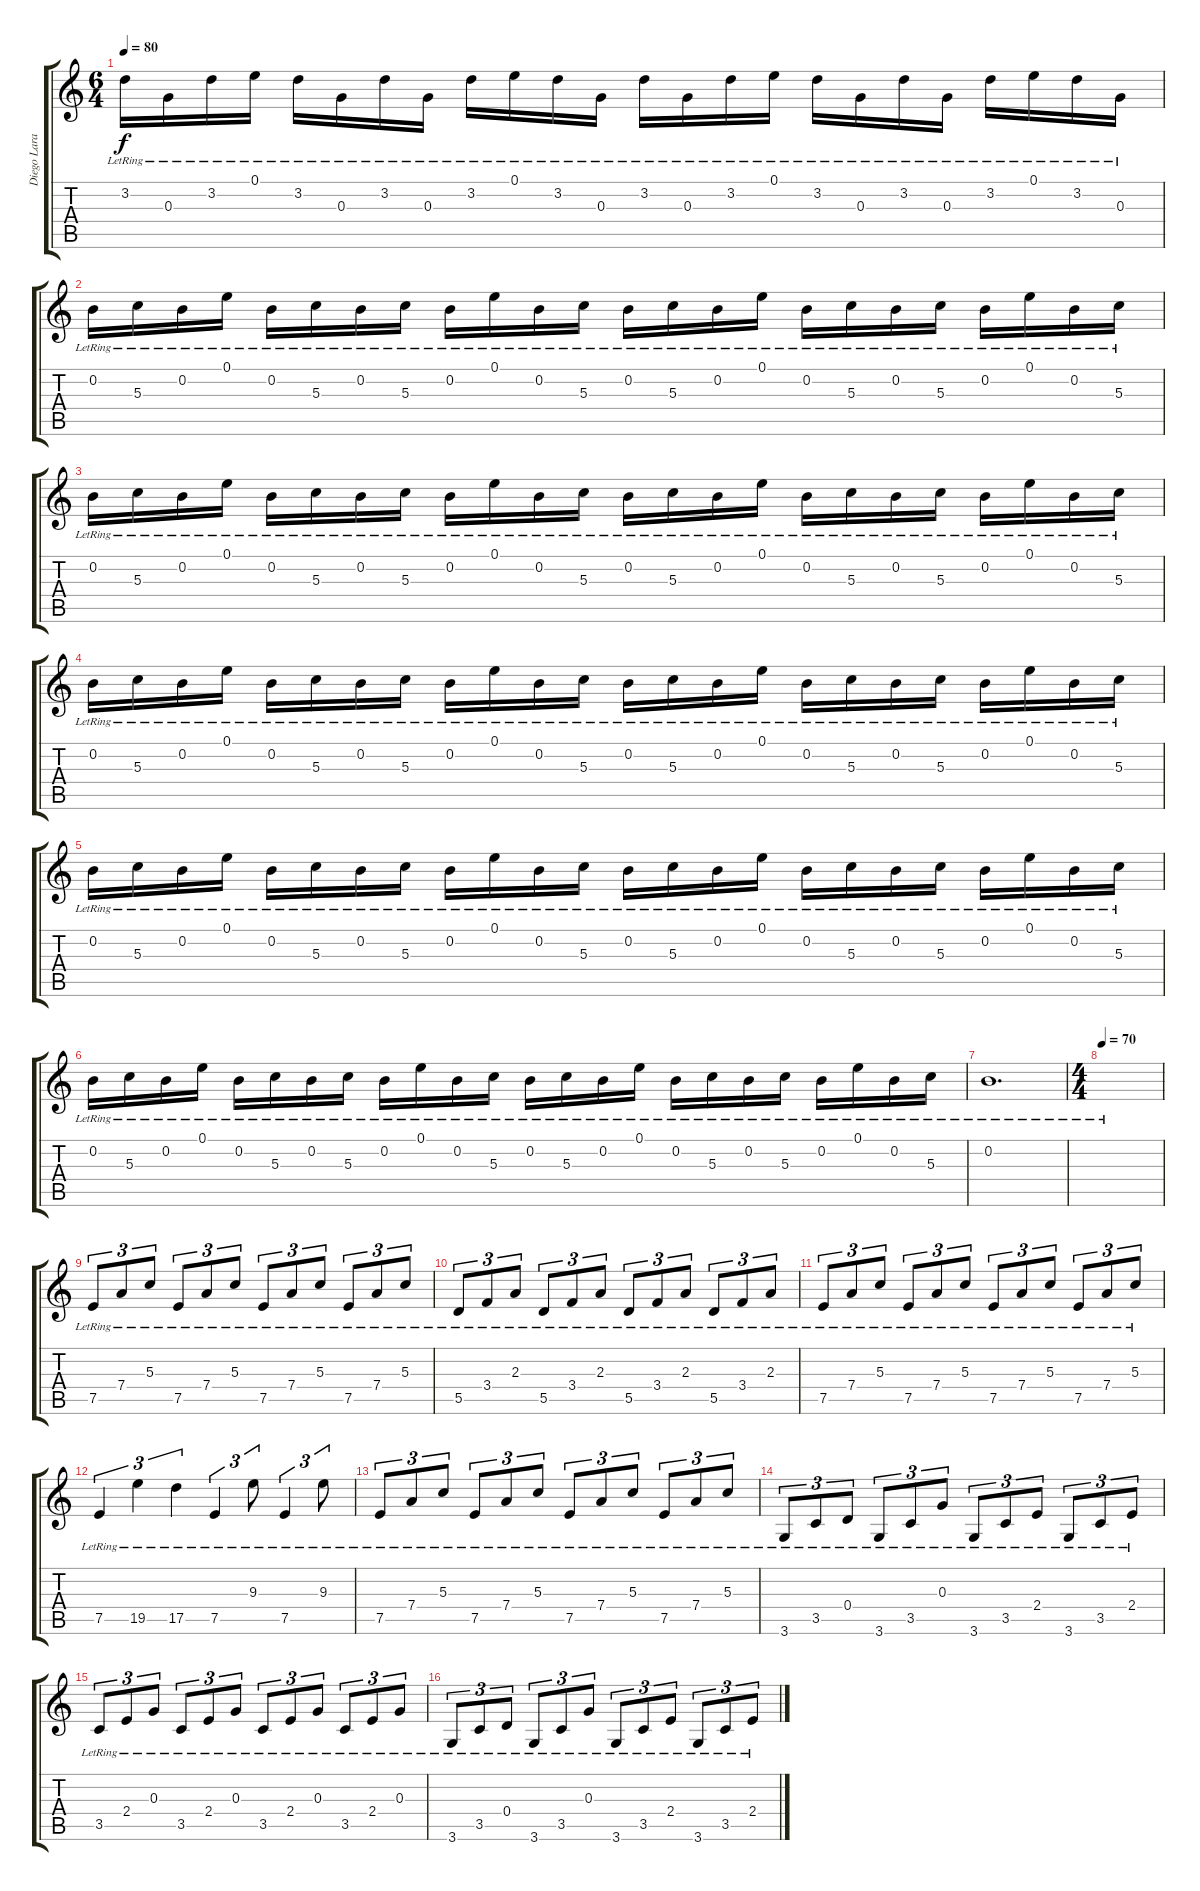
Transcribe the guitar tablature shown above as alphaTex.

\track ("Diego Lara" "Diego Lara") {instrument electricguitarclean}
\staff {score tabs}
\tuning (E4 B3 G3 D3 A2 E2) {hide}
\ts (6 4)
\tempo 80
\clef g2
\ks c
3.2{lr}.16{dy f} 0.3{lr}.16 3.2{lr}.16 0.1{lr}.16 3.2{lr}.16 0.3{lr}.16 3.2{lr}.16 0.3{lr}.16 3.2{lr}.16 0.1{lr}.16 3.2{lr}.16 0.3{lr}.16 3.2{lr}.16 0.3{lr}.16 3.2{lr}.16 0.1{lr}.16 3.2{lr}.16 0.3{lr}.16 3.2{lr}.16 0.3{lr}.16 3.2{lr}.16 0.1{lr}.16 3.2{lr}.16 0.3{lr}.16 |
0.2{lr}.16 5.3{lr}.16 0.2{lr}.16 0.1{lr}.16 0.2{lr}.16 5.3{lr}.16 0.2{lr}.16 5.3{lr}.16 0.2{lr}.16 0.1{lr}.16 0.2{lr}.16 5.3{lr}.16 0.2{lr}.16 5.3{lr}.16 0.2{lr}.16 0.1{lr}.16 0.2{lr}.16 5.3{lr}.16 0.2{lr}.16 5.3{lr}.16 0.2{lr}.16 0.1{lr}.16 0.2{lr}.16 5.3{lr}.16 |
0.2{lr}.16 5.3{lr}.16 0.2{lr}.16 0.1{lr}.16 0.2{lr}.16 5.3{lr}.16 0.2{lr}.16 5.3{lr}.16 0.2{lr}.16 0.1{lr}.16 0.2{lr}.16 5.3{lr}.16 0.2{lr}.16 5.3{lr}.16 0.2{lr}.16 0.1{lr}.16 0.2{lr}.16 5.3{lr}.16 0.2{lr}.16 5.3{lr}.16 0.2{lr}.16 0.1{lr}.16 0.2{lr}.16 5.3{lr}.16 |
0.2{lr}.16 5.3{lr}.16 0.2{lr}.16 0.1{lr}.16 0.2{lr}.16 5.3{lr}.16 0.2{lr}.16 5.3{lr}.16 0.2{lr}.16 0.1{lr}.16 0.2{lr}.16 5.3{lr}.16 0.2{lr}.16 5.3{lr}.16 0.2{lr}.16 0.1{lr}.16 0.2{lr}.16 5.3{lr}.16 0.2{lr}.16 5.3{lr}.16 0.2{lr}.16 0.1{lr}.16 0.2{lr}.16 5.3{lr}.16 |
0.2{lr}.16 5.3{lr}.16 0.2{lr}.16 0.1{lr}.16 0.2{lr}.16 5.3{lr}.16 0.2{lr}.16 5.3{lr}.16 0.2{lr}.16 0.1{lr}.16 0.2{lr}.16 5.3{lr}.16 0.2{lr}.16 5.3{lr}.16 0.2{lr}.16 0.1{lr}.16 0.2{lr}.16 5.3{lr}.16 0.2{lr}.16 5.3{lr}.16 0.2{lr}.16 0.1{lr}.16 0.2{lr}.16 5.3{lr}.16 |
0.2{lr}.16 5.3{lr}.16 0.2{lr}.16 0.1{lr}.16 0.2{lr}.16 5.3{lr}.16 0.2{lr}.16 5.3{lr}.16 0.2{lr}.16 0.1{lr}.16 0.2{lr}.16 5.3{lr}.16 0.2{lr}.16 5.3{lr}.16 0.2{lr}.16 0.1{lr}.16 0.2{lr}.16 5.3{lr}.16 0.2{lr}.16 5.3{lr}.16 0.2{lr}.16 0.1{lr}.16 0.2{lr}.16 5.3{lr}.16 |
0.2{lr}.1{d} |
\ts (4 4)
\tempo 70
|
7.5{lr}.8{tu (3 2)} 7.4{lr}.8{tu (3 2)} 5.3{lr}.8{tu (3 2)} 7.5{lr}.8{tu (3 2)} 7.4{lr}.8{tu (3 2)} 5.3{lr}.8{tu (3 2)} 7.5{lr}.8{tu (3 2)} 7.4{lr}.8{tu (3 2)} 5.3{lr}.8{tu (3 2)} 7.5{lr}.8{tu (3 2)} 7.4{lr}.8{tu (3 2)} 5.3{lr}.8{tu (3 2)} |
5.5{lr}.8{tu (3 2)} 3.4{lr}.8{tu (3 2)} 2.3{lr}.8{tu (3 2)} 5.5{lr}.8{tu (3 2)} 3.4{lr}.8{tu (3 2)} 2.3{lr}.8{tu (3 2)} 5.5{lr}.8{tu (3 2)} 3.4{lr}.8{tu (3 2)} 2.3{lr}.8{tu (3 2)} 5.5{lr}.8{tu (3 2)} 3.4{lr}.8{tu (3 2)} 2.3{lr}.8{tu (3 2)} |
7.5{lr}.8{tu (3 2)} 7.4{lr}.8{tu (3 2)} 5.3{lr}.8{tu (3 2)} 7.5{lr}.8{tu (3 2)} 7.4{lr}.8{tu (3 2)} 5.3{lr}.8{tu (3 2)} 7.5{lr}.8{tu (3 2)} 7.4{lr}.8{tu (3 2)} 5.3{lr}.8{tu (3 2)} 7.5{lr}.8{tu (3 2)} 7.4{lr}.8{tu (3 2)} 5.3{lr}.8{tu (3 2)} |
7.5{lr}.4{tu (3 2)} 19.5{lr}.4{tu (3 2)} 17.5{lr}.4{tu (3 2)} 7.5{lr}.4{tu (3 2)} 9.3{lr}.8{tu (3 2)} 7.5{lr}.4{tu (3 2)} 9.3{lr}.8{tu (3 2)} |
7.5{lr}.8{tu (3 2)} 7.4{lr}.8{tu (3 2)} 5.3{lr}.8{tu (3 2)} 7.5{lr}.8{tu (3 2)} 7.4{lr}.8{tu (3 2)} 5.3{lr}.8{tu (3 2)} 7.5{lr}.8{tu (3 2)} 7.4{lr}.8{tu (3 2)} 5.3{lr}.8{tu (3 2)} 7.5{lr}.8{tu (3 2)} 7.4{lr}.8{tu (3 2)} 5.3{lr}.8{tu (3 2)} |
3.6{lr}.8{tu (3 2)} 3.5{lr}.8{tu (3 2)} 0.4{lr}.8{tu (3 2)} 3.6{lr}.8{tu (3 2)} 3.5{lr}.8{tu (3 2)} 0.3{lr}.8{tu (3 2)} 3.6{lr}.8{tu (3 2)} 3.5{lr}.8{tu (3 2)} 2.4{lr}.8{tu (3 2)} 3.6{lr}.8{tu (3 2)} 3.5{lr}.8{tu (3 2)} 2.4{lr}.8{tu (3 2)} |
3.5{lr}.8{tu (3 2)} 2.4{lr}.8{tu (3 2)} 0.3{lr}.8{tu (3 2)} 3.5{lr}.8{tu (3 2)} 2.4{lr}.8{tu (3 2)} 0.3{lr}.8{tu (3 2)} 3.5{lr}.8{tu (3 2)} 2.4{lr}.8{tu (3 2)} 0.3{lr}.8{tu (3 2)} 3.5{lr}.8{tu (3 2)} 2.4{lr}.8{tu (3 2)} 0.3{lr}.8{tu (3 2)} |
3.6{lr}.8{tu (3 2)} 3.5{lr}.8{tu (3 2)} 0.4{lr}.8{tu (3 2)} 3.6{lr}.8{tu (3 2)} 3.5{lr}.8{tu (3 2)} 0.3{lr}.8{tu (3 2)} 3.6{lr}.8{tu (3 2)} 3.5{lr}.8{tu (3 2)} 2.4{lr}.8{tu (3 2)} 3.6{lr}.8{tu (3 2)} 3.5{lr}.8{tu (3 2)} 2.4{lr}.8{tu (3 2)}
